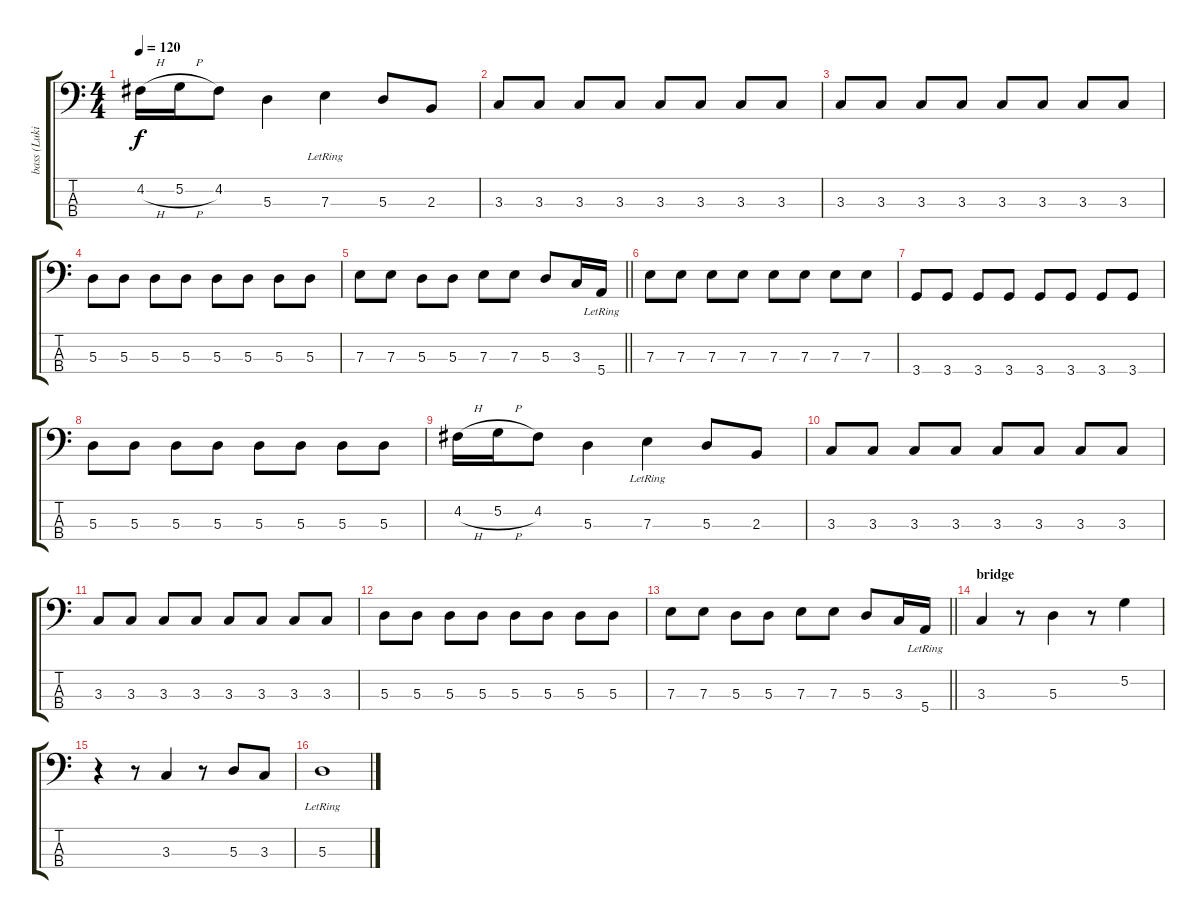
\track ("bass (Luki)" "bass (Luki") {instrument electricbassfinger}
\staff {score tabs}
\tuning (G2 D2 A1 E1) {hide}
\ts (4 4)
\tempo 120
\clef f4
\ks c
4.2{h}.16{dy f} 5.2{h}.16 4.2.8 5.3.4 7.3{lr}.4 5.3.8 2.3.8 |
3.3.8 3.3.8 3.3.8 3.3.8 3.3.8 3.3.8 3.3.8 3.3.8 |
3.3.8 3.3.8 3.3.8 3.3.8 3.3.8 3.3.8 3.3.8 3.3.8 |
5.3.8 5.3.8 5.3.8 5.3.8 5.3.8 5.3.8 5.3.8 5.3.8 |
\barLineRight lightlight
7.3.8 7.3.8 5.3.8 5.3.8 7.3.8 7.3.8 5.3.8 3.3.16 5.4{lr}.16 |
7.3.8 7.3.8 7.3.8 7.3.8 7.3.8 7.3.8 7.3.8 7.3.8 |
3.4.8 3.4.8 3.4.8 3.4.8 3.4.8 3.4.8 3.4.8 3.4.8 |
5.3.8 5.3.8 5.3.8 5.3.8 5.3.8 5.3.8 5.3.8 5.3.8 |
4.2{h}.16 5.2{h}.16 4.2.8 5.3.4 7.3{lr}.4 5.3.8 2.3.8 |
3.3.8 3.3.8 3.3.8 3.3.8 3.3.8 3.3.8 3.3.8 3.3.8 |
3.3.8 3.3.8 3.3.8 3.3.8 3.3.8 3.3.8 3.3.8 3.3.8 |
5.3.8 5.3.8 5.3.8 5.3.8 5.3.8 5.3.8 5.3.8 5.3.8 |
\barLineRight lightlight
7.3.8 7.3.8 5.3.8 5.3.8 7.3.8 7.3.8 5.3.8 3.3.16 5.4{lr}.16 |
\section ("" "bridge")
3.3.4 r.8 5.3.4 r.8 5.2.4 |
r.4 r.8 3.3.4 r.8 5.3.8 3.3.8 |
5.3{lr}.1
